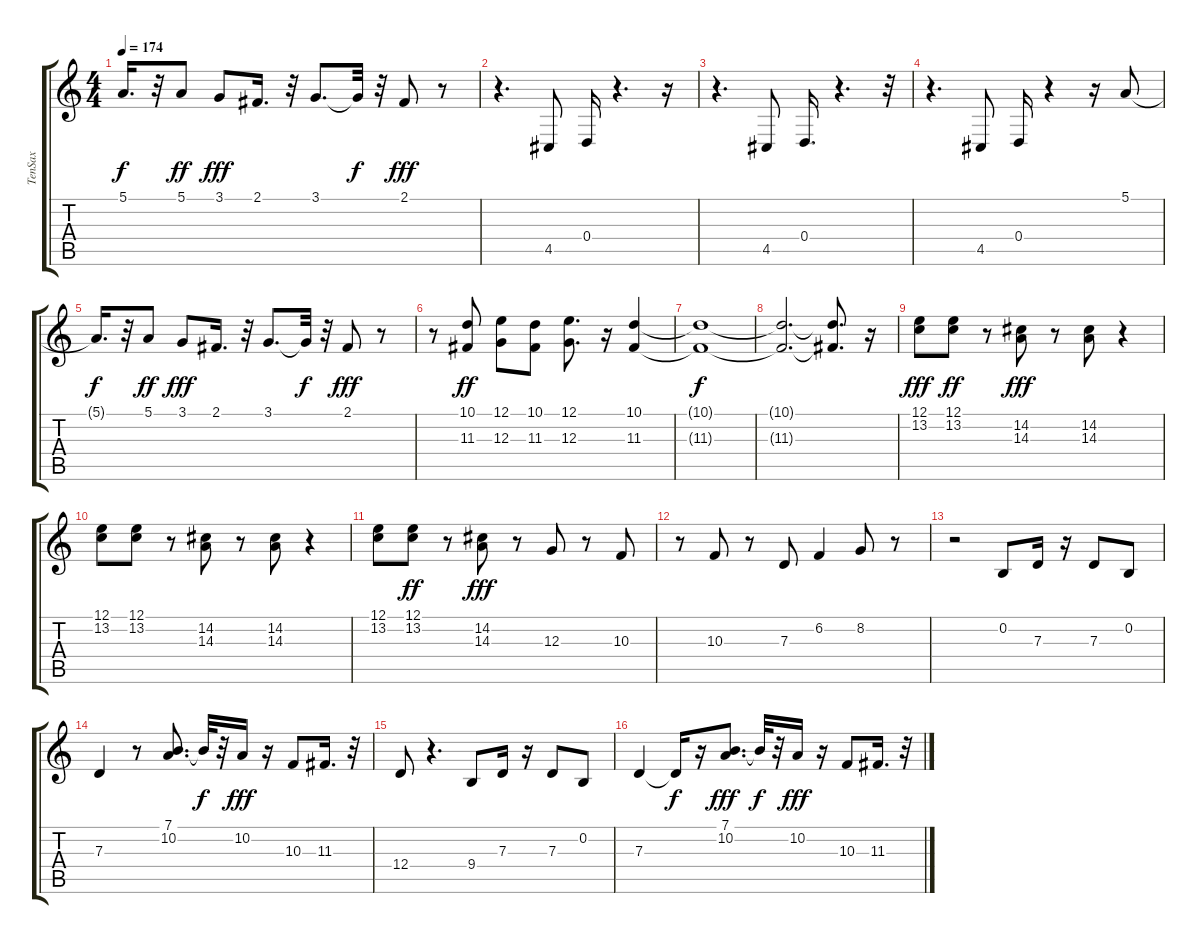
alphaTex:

\track ("TenSax" "TenSax") {instrument tenorsax}
\staff {score tabs}
\tuning (E4 B3 G3 D3 A2 E2) {hide}
\ts (4 4)
\tempo 174
\clef g2
\ks c
5.1{t}.16{d dy f} r.32 5.1.8{dy ff} 3.1.8{dy fff} 2.1.16{d} r.32 3.1.8{d} 3.1{t}.32{dy f} r.32 2.1.8{dy fff} r.8 |
r.4{d} 4.5.8 0.4.16 r.4{d} r.16 |
r.4{d} 4.5.8 0.4.16{d} r.4{d} r.32 |
r.4{d} 4.5.8 0.4.16 r.4 r.16 5.1.8 |
5.1{t}.16{d dy f} r.32 5.1.8{dy ff} 3.1.8{dy fff} 2.1.16{d} r.32 3.1.8{d} 3.1{t}.32{dy f} r.32 2.1.8{dy fff} r.8 |
r.8 (10.1 11.3).8{dy ff} (12.1 12.3).8 (10.1 11.3).8 (12.1 12.3).8{d} r.16 (10.1 11.3).4 |
(10.1{t} 11.3{t}).1{dy f} |
(10.1{t} 11.3{t}).2{d} (10.1{t} 11.3{t}).8{d} r.16 |
(12.1 13.2).8{dy fff} (12.1 13.2).8{dy ff} r.8 (14.2 14.3).8{dy fff} r.8 (14.2 14.3).8 r.4 |
(12.1 13.2).8 (12.1 13.2).8 r.8 (14.2 14.3).8 r.8 (14.2 14.3).8 r.4 |
(12.1 13.2).8 (12.1 13.2).8{dy ff} r.8 (14.2 14.3).8{dy fff} r.8 12.3.8 r.8 10.3.8 |
r.8 10.3.8 r.8 7.3.8 6.2.4 8.2.8 r.8 |
r.2 0.2.8 7.3.16 r.16 7.3.8 0.2.8 |
7.3.4 r.8 (7.1 10.2).8{d} 7.1{t}.32{dy f} r.32 10.2.16{dy fff} r.16 10.3.8 11.3.16{d} r.32 |
12.4.8 r.4{d} 9.4.8 7.3.16 r.16 7.3.8 0.2.8 |
7.3.4 7.3{t}.16{dy f} r.16 (7.1 10.2).8{d dy fff} 7.1{t}.32{dy f} r.32 10.2.16{dy fff} r.16 10.3.8 11.3.16{d} r.32
